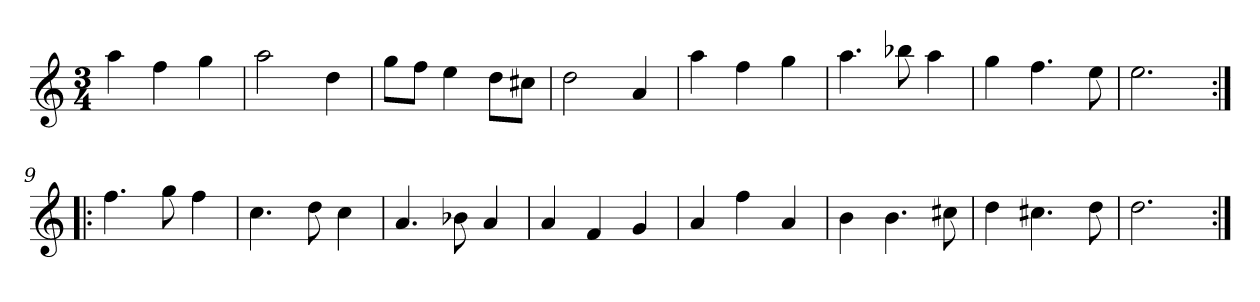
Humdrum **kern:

**kern
*part1
*staff1
*clefG2
*k[]
*M3/4
*MM4
=1
4aa\
4ff\
4gg\
=2
2aa\
4dd\
=3
8gg\L
8ff\J
4ee\
8dd\L
8cc#X\J
=4
2dd\
4a/
=5
4aa\
4ff\
4gg\
=6
4.aa\
8bb-X\
4aa\
=7
4gg\
4.ff\
8ee\
=8
2.ee\
=9:|!|:
4.ff\
8gg\
4ff\
=10
4.cc\
8dd\
4cc\
=11
4.a/
8b-X\
4a/
!!LO:LB:g=z
=12
4a/
4f/
4g/
=13
4a/
4ff\
4a/
=14
4b\
4.b\
8cc#X\
=15
4dd\
4.cc#X\
8dd\
=16
2.dd\
=:|!
*-
